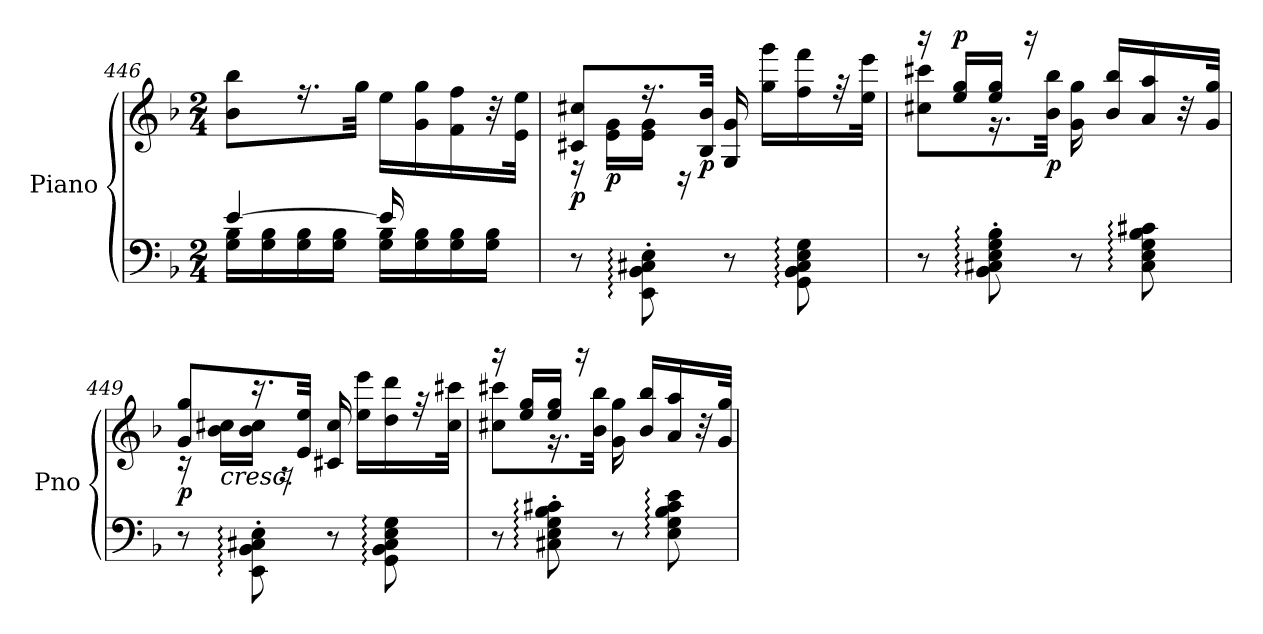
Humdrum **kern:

**kern	**kern	**dynam
*part1	*part1	*part1
*staff2	*staff1	*staff1/2
*I"Piano	*	*
*I'Pno	*	*
*clefF4	*clefG2	*
*k[b-]	*k[b-]	*
*M2/4	*M2/4	*
=446	=446	=446
*^	*	*
[4e/	16G\ 16B-\LL	8b-\ 8bb-\L	.
.	16G\ 16B-\	.	.
.	16G\ 16B-\	16.r	.
.	16G\ 16B-\JJ	.	.
.	.	32gg\Jkk	.
16e/]	16G\ 16B-\LL	16ee\LL	.
8.ryy	16G\ 16B-\	16g\ 16gg\	.
.	16G\ 16B-\	16f\ 16ff\	.
.	16G\ 16B-\JJ	32r	.
.	.	32e\ 32ee\JJk	.
*v	*v	*	*
!!LO:PB:g=z
=447	=447	=447
*	*^	*
!	!	!	!LO:DY:b
8r	8c#X/ 8cc#X/L	16r	p
!	!	!	!LO:DY:b
.	.	16e\ 16g\LL	p
8EE\:' 8BB-\:' 8C#X\:' 8E\:'	16.r	16e\ 16g\JJ	.
.	.	16r	.
!	!	!	!LO:DY:b
.	32B-/ 32b-/Jkk	.	p
8r	16G/ 16g/	4ryy	.
.	16gg\ 16ggg\LL	.	.
8GG\: 8BB-\: 8C#\: 8E\: 8G\:	16ff\ 16fff\	.	.
.	32r	.	.
.	32ee\ 32eee\JJk	.	.
=448	=448	=448	=448
8r	16r	8cc#X\ 8ccc#X\L	.
!	!	!	!LO:DY:a
.	16ee/ 16gg/LL	.	p
8BB-\:' 8C#X\:' 8E\:' 8G\:' 8B-\:'	16ee/ 16gg/JJ	16.r	.
.	16r	.	.
!	!	!	!LO:DY:b
.	.	32b-\ 32bb-\Jkk	p
8r	16g\ 16gg\	4ryy	.
.	16b-/ 16bb-/LL	.	.
8C#\: 8E\: 8G\: 8B-\: 8c#X\:	16a/ 16aa/	.	.
.	32r	.	.
.	32g/ 32gg/JJk	.	.
=449	=449	=449	=449
!	!	!	!LO:DY:b
8r	8g/ 8gg/L	16r	p
!	!	!LO:TX:b:i:t=cresc.	!
.	.	16b-\ 16cc#X\LL	.
8EE\:' 8BB-\:' 8C#X\:' 8E\:'	16.r	16b-\ 16cc#\JJ	.
.	.	16r	.
.	32e/ 32ee/Jkk	.	.
8r	16c#X/ 16cc#/	4ryy	.
.	16ee\ 16eee\LL	.	.
8GG\: 8BB-\: 8C#\: 8E\: 8G\:	16dd\ 16ddd\	.	.
.	32r	.	.
.	32cc#\ 32ccc#X\JJk	.	.
=450	=450	=450	=450
8r	16r	8cc#X\ 8ccc#X\L	.
.	16ee/ 16gg/LL	.	.
8C#X\:' 8E\:' 8G\:' 8B-\:' 8c#X\:'	16ee/ 16gg/JJ	16.r	.
.	16r	.	.
.	.	32b-\ 32bb-\Jkk	.
8r	16g\ 16gg\	4ryy	.
.	16b-/ 16bb-/LL	.	.
8E\: 8G\: 8B-\: 8c#\: 8e\:	16a/ 16aa/	.	.
.	32r	.	.
.	32g/ 32gg/JJk	.	.
*	*v	*v	*
=	=	=
*-	*-	*-
